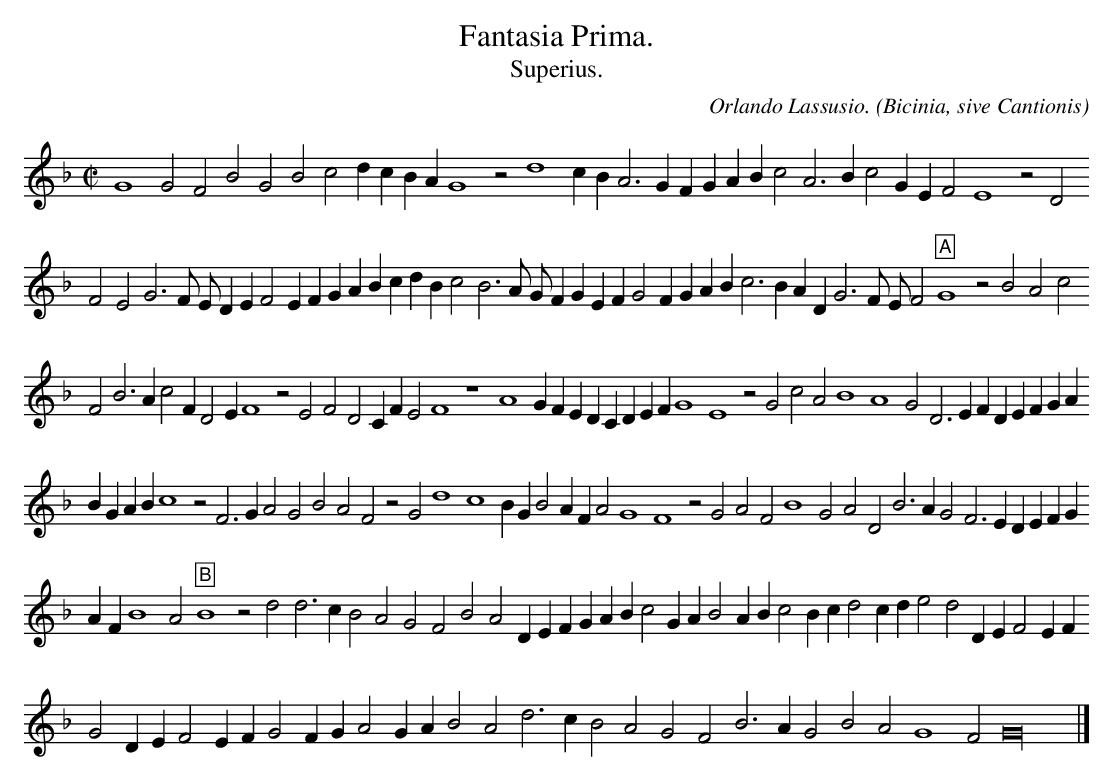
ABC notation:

X:1
T:Fantasia Prima.
T:Superius.
C:Orlando Lassusio.
O: Bicinia, sive Cantionis
M:C|
L:1/4
K:F
G4 G2 F2 B2 G2 B2 c2 d c B A G4 z2 d4 c B A3 G F G A B c2 A3 B c2 G E F2 E4 z2 D2
F2 E2 G3 F/ E/ D E F2 E F G A B c d B c2 B3 A/ G/ F G E F G2 F G A B c3 B A D G3 F/ E/ F2 "A"G4 z2 B2 A2 c2
F2 B3 A c2 F D2 E F4 z2 E2 F2 D2 C F E2 F4 z4 A4 G F E D C D E F G4 E4 z2 G2 c2 A2 B4 A4 G2 D3 E F D E F G A
B G A B c4 z2 F3 G A2 G2 B2 A2 F2 z2 G2 d4 c4 B G B2 A F A2 G4 F4 z2 G2 A2 F2 B4 G2 A2 D2 B3 A G2 F3 E D E F G
A F B4 A2 "B"B4 z2 d2 d3 c B2 A2 G2 F2 B2 A2 D E F G A B c2 G A B2 A B c2 B c d2 c d e2 d2 D E F2 E F
G2 D E F2 E F G2 F G A2 G A B2 A2 d3 c B2 A2 G2 F2 B3 A G2 B2 A2 G4 F2 G16 |]
